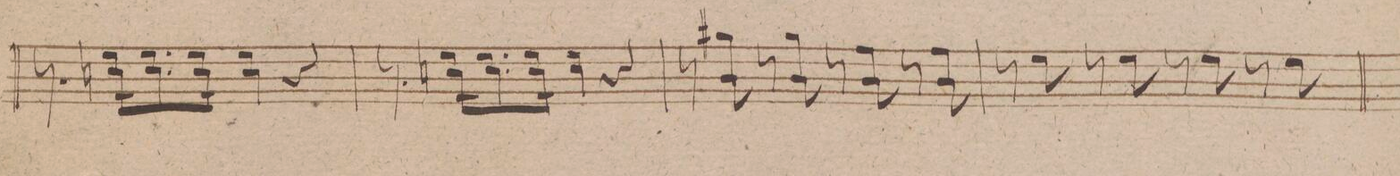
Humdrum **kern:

**kern	**dynam
*I"Violino 1mo	*
*clefG2	*
*k[f#c#g#d#]	*
*met(c)	*
*M4/4	*
8.r	.
16ee\KL 16ccn\	.
8.ee\ 8.cc\	.
16ee\Jk 16cc\	.
4ee\ 4cc\	.
4r	.
=23	=23
8.r	.
16ee\KL 16ccn\	.
8.ee\ 8.cc\	.
16ee\Jk 16cc\	.
4ee\ 4cc\	.
4r	.
=24	=24
8r	.
8gg#X\ 8b\	.
8r	.
8gg#\ 8b\	.
8r	.
8ff#\ 8b\	.
8r	.
8ff#\ 8b\	.
=25	=25
8r	.
8ee\	.
8r	.
8ee\	.
8r	.
8ee\	.
8r	.
8ee\	.
=26	=26
*-	*-
